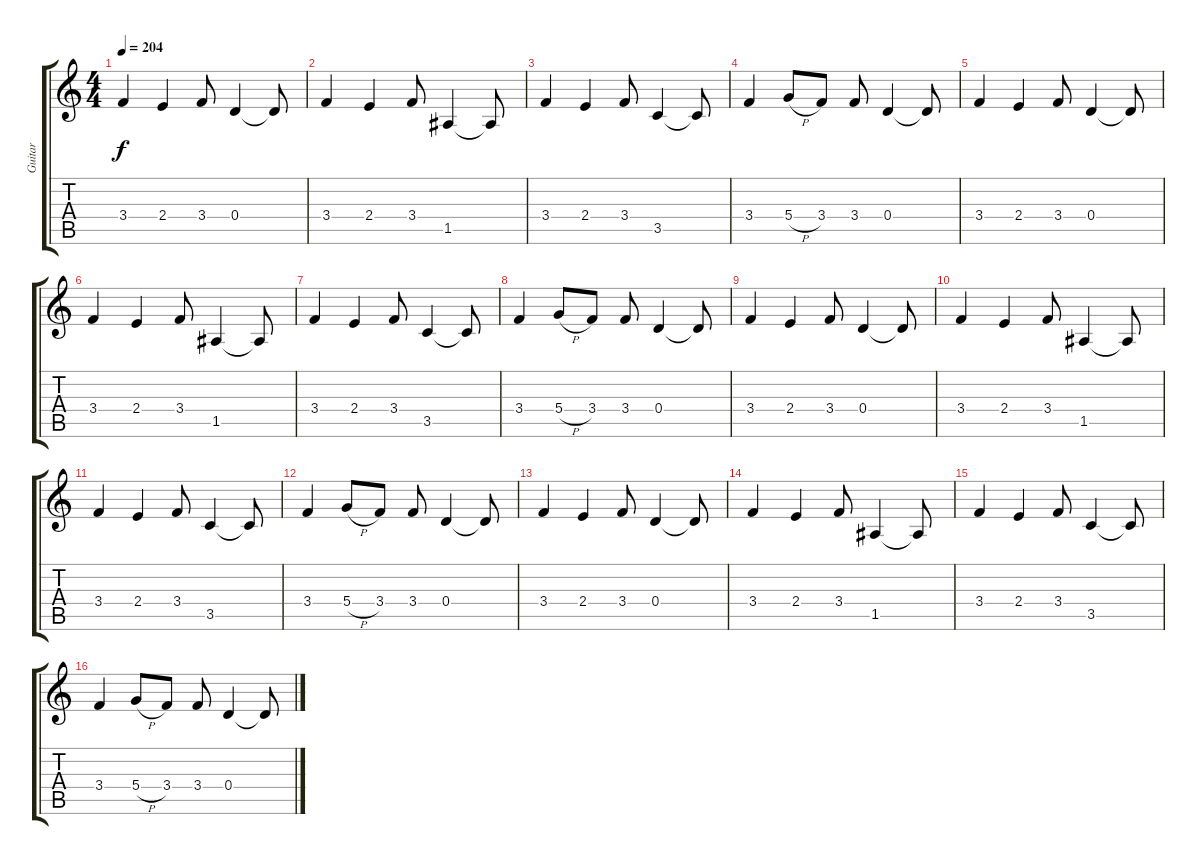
\track ("Guitar" "Guitar") {instrument distortionguitar}
\staff {score tabs}
\tuning (E4 B3 G3 D3 A2 D2) {hide}
\ts (4 4)
\tempo 204
\clef g2
\ks c
3.4.4{dy f} 2.4.4 3.4.8 0.4.4 0.4{t}.8 |
3.4.4 2.4.4 3.4.8 1.5.4 1.5{t}.8 |
3.4.4 2.4.4 3.4.8 3.5.4 3.5{t}.8 |
3.4.4 5.4{h}.8 3.4.8 3.4.8 0.4.4 0.4{t}.8 |
3.4.4 2.4.4 3.4.8 0.4.4 0.4{t}.8 |
3.4.4 2.4.4 3.4.8 1.5.4 1.5{t}.8 |
3.4.4 2.4.4 3.4.8 3.5.4 3.5{t}.8 |
3.4.4 5.4{h}.8 3.4.8 3.4.8 0.4.4 0.4{t}.8 |
3.4.4 2.4.4 3.4.8 0.4.4 0.4{t}.8 |
3.4.4 2.4.4 3.4.8 1.5.4 1.5{t}.8 |
3.4.4 2.4.4 3.4.8 3.5.4 3.5{t}.8 |
3.4.4 5.4{h}.8 3.4.8 3.4.8 0.4.4 0.4{t}.8 |
3.4.4 2.4.4 3.4.8 0.4.4 0.4{t}.8 |
3.4.4 2.4.4 3.4.8 1.5.4 1.5{t}.8 |
3.4.4 2.4.4 3.4.8 3.5.4 3.5{t}.8 |
3.4.4 5.4{h}.8 3.4.8 3.4.8 0.4.4 0.4{t}.8
